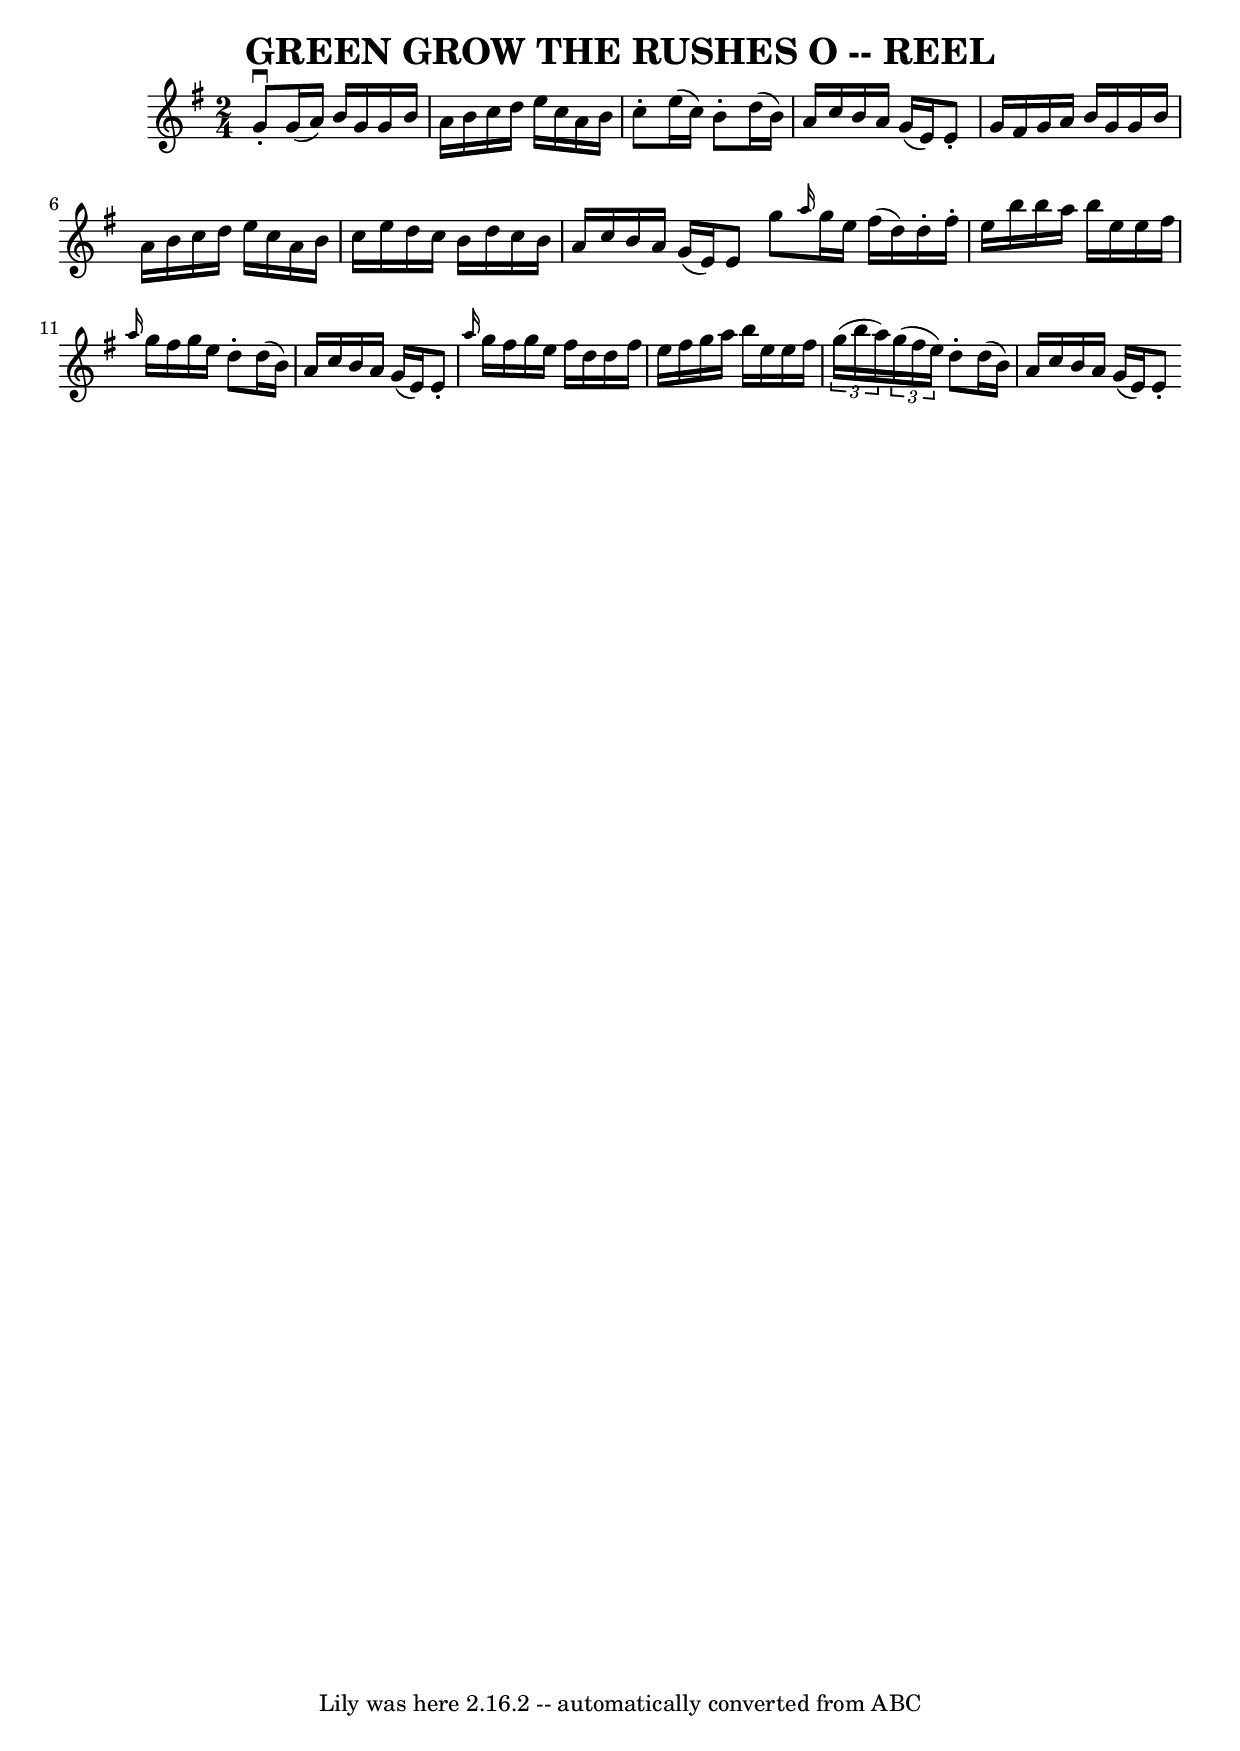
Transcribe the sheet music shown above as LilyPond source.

\version "2.16.2"
\include "Mammoth.ily"
\header {
  %% book = "Ryan's Mammoth Collection of Fiddle Tunes"
  crossRefNumber = "1"
  footnotes = ""
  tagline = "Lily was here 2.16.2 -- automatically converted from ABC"
  title = "GREEN GROW THE RUSHES O -- REEL"

}
voicedefault =  {


  \time 2/4 % %slurgraces 1
  
  \key g \major
  g'8^\downbow-. g'16 (a'16) b'16 g'16 g'16       b'16     |
  a'16 b'16 c''16 d''16 e''16 c''16 a'16       b'16     |
  c''8-. e''16 (c''16) b'8-. d''16 (b'16)   |
  a'16 c''16 b'16 a'16 g'16 (e'16) e'8-.    |
  g'16 fis'16 g'16 a'16 b'16 g'16 g'16 b'16     |
  a'16 b'16 c''16 d''16 e''16 c''16 a'16 b'16     |
  c''16 e''16 d''16 c''16 b'16 d''16 c''16 b'16    |
  a'16 c''16 b'16 a'16 g'16 (e'16) e'8       \bar " |." g''8  \grace { a''16   			 } g''16 e''16 fis''16 (d''16) d''16-. fis''16-.    |
  e''16 b''16 b''16 a''16       b''16 e''16 e''16 fis''16     |
  \grace { a''16  
	 } g''16       fis''16 g''16 e''16 d''8-. d''16 (b'16)    |
  a'16       c''16 b'16 a'16 g'16 (e'16) e'8-.    |
  \grace {    
    a''16  
  } g''16 fis''16 g''16 e''16 fis''16 d''16 d''16       fis''16     |
  e''16 fis''16 g''16 a''16 b''16 e''16       e''16 fis''16     |
  \times 2/3 { g''16 (b''16 a''16) 
	     }   
  \times 2/3 { g''16 (fis''16 e''16)  	     } d''8-. d''16 (b'16)    |
  a'16 c''16 b'16 a'16 g'16 (e'16) e'8-.      \bar " |."   

}

\score{
  <<

    \context Staff="default"
    {
      \voicedefault 
      
    }

  >>
  \layout {
    
  }
  \midi {
  }

}
